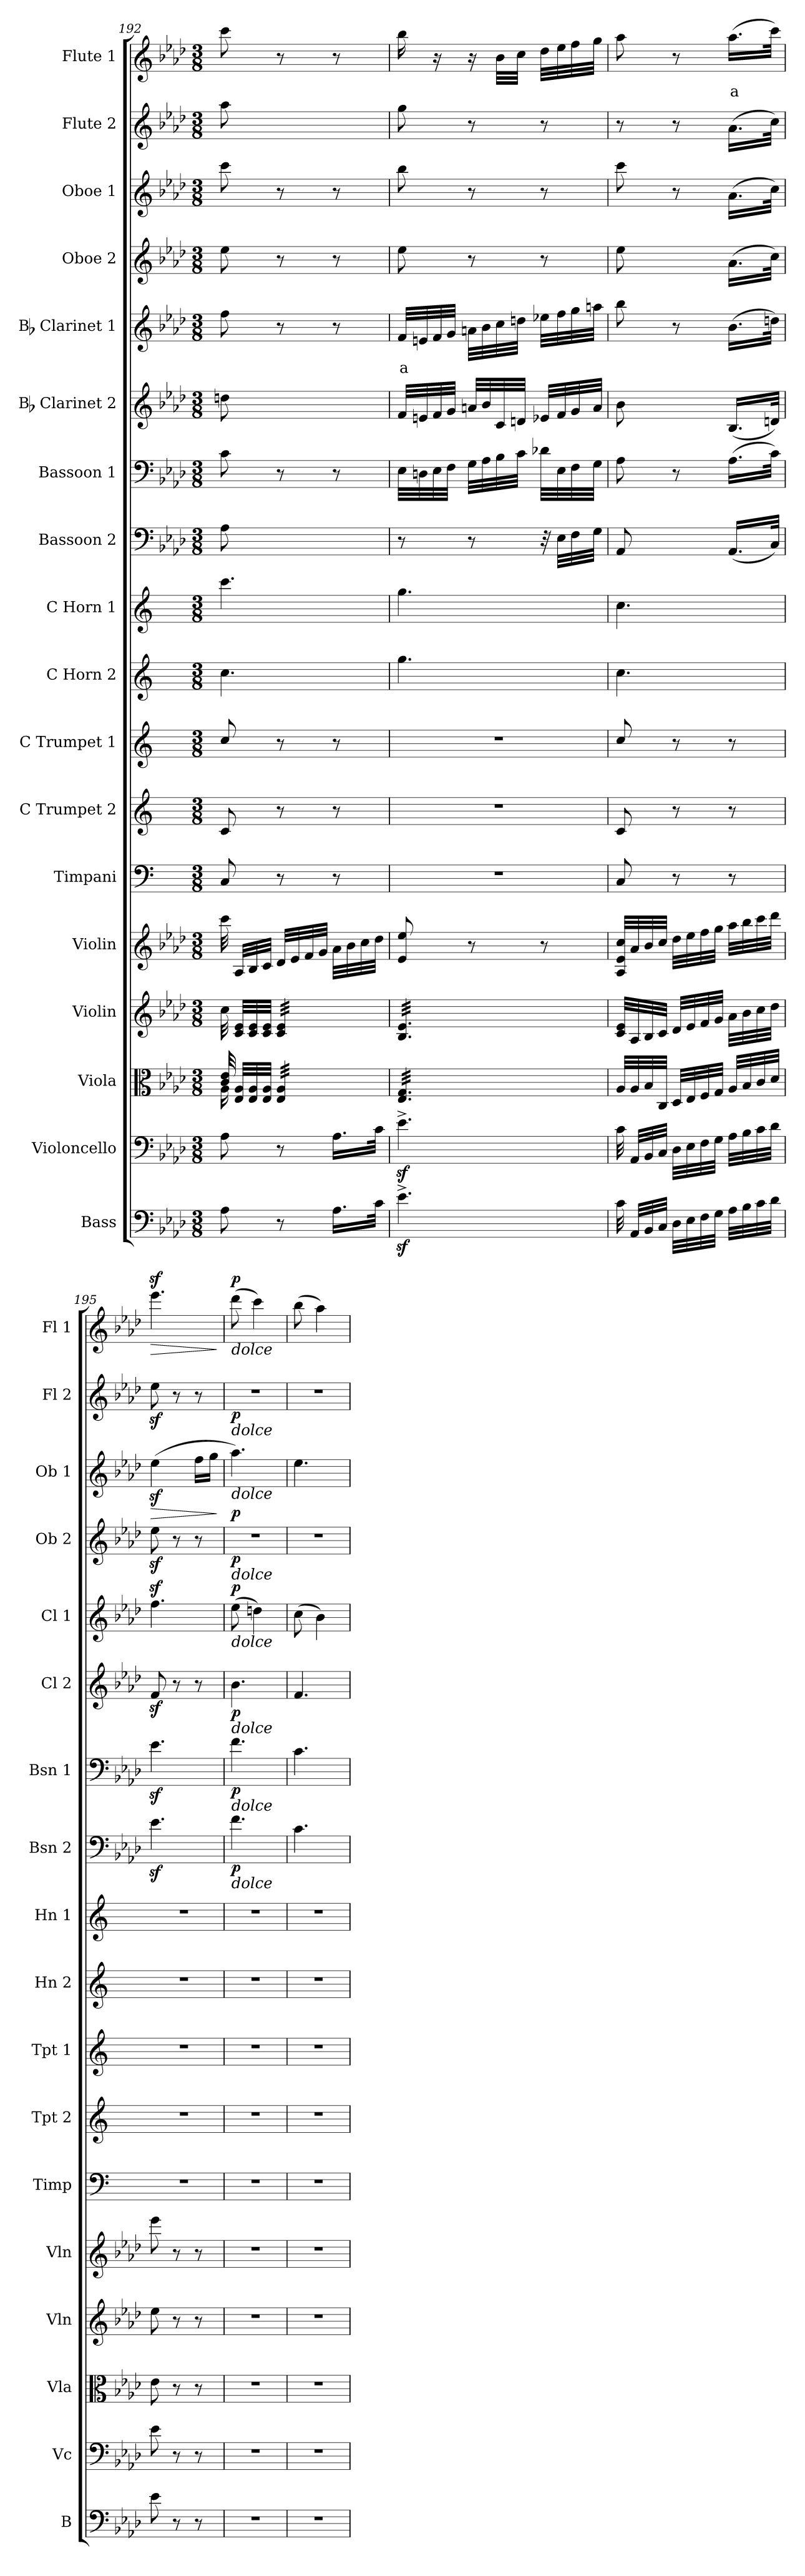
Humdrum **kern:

**kern	**kern	**kern	**kern	**kern	**kern	**kern	**kern	**kern	**kern	**kern	**dynam	**kern	**dynam	**kern	**dynam	**kern	**text	**dynam	**kern	**dynam	**kern	**dynam	**kern	**dynam	**kern	**text	**dynam
*part18	*part17	*part16	*part15	*part14	*part13	*part12	*part11	*part10	*part9	*part8	*part8	*part7	*part7	*part6	*part6	*part5	*part5	*part5	*part4	*part4	*part3	*part3	*part2	*part2	*part1	*part1	*part1
*staff18	*staff17	*staff16	*staff15	*staff14	*staff13	*staff12	*staff11	*staff10	*staff9	*staff8	*staff8	*staff7	*staff7	*staff6	*staff6	*staff5	*staff5	*staff5	*staff4	*staff4	*staff3	*staff3	*staff2	*staff2	*staff1	*staff1	*staff1
*I"Bass	*I"Violoncello	*I"Viola	*I"Violin	*I"Violin	*I"Timpani	*I"C Trumpet 2	*I"C Trumpet 1	*I"C Horn 2	*I"C Horn 1	*I"Bassoon 2	*	*I"Bassoon 1	*	*I"Bb Clarinet 2	*	*I"Bb Clarinet 1	*	*	*I"Oboe 2	*	*I"Oboe 1	*	*I"Flute 2	*	*I"Flute 1	*	*
*I'B	*I'Vc	*I'Vla	*I'Vln	*I'Vln	*I'Timp	*I'Tpt 2	*I'Tpt 1	*I'Hn 2	*I'Hn 1	*I'Bsn 2	*	*I'Bsn 1	*	*I'Cl 2	*	*I'Cl 1	*	*	*I'Ob 2	*	*I'Ob 1	*	*I'Fl 2	*	*I'Fl 1	*	*
!!LO:PB:g=z
*clefF4	*clefF4	*clefC3	*clefG2	*clefG2	*clefF4	*clefG2	*clefG2	*clefG2	*clefG2	*clefF4	*	*clefF4	*	*clefG2	*	*clefG2	*	*	*clefG2	*	*clefG2	*	*clefG2	*	*clefG2	*	*
*ITrd7c12	*	*	*	*	*	*	*	*ITrd7c12	*ITrd7c12	*	*	*	*	*ITrd1c2	*	*ITrd1c2	*	*	*	*	*	*	*	*	*	*	*
*k[b-e-a-d-]	*k[b-e-a-d-]	*k[b-e-a-d-]	*k[b-e-a-d-]	*k[b-e-a-d-]	*k[]	*k[]	*k[]	*k[]	*k[]	*k[b-e-a-d-]	*	*k[b-e-a-d-]	*	*k[b-e-a-d-g-c-]	*	*k[b-e-a-d-g-c-]	*	*	*k[b-e-a-d-]	*	*k[b-e-a-d-]	*	*k[b-e-a-d-]	*	*k[b-e-a-d-]	*	*
*M3/8	*M3/8	*M3/8	*M3/8	*M3/8	*M3/8	*M3/8	*M3/8	*M3/8	*M3/8	*M3/8	*	*M3/8	*	*M3/8	*	*M3/8	*	*	*M3/8	*	*M3/8	*	*M3/8	*	*M3/8	*	*
=192	=192	=192	=192	=192	=192	=192	=192	=192	=192	=192	=192	=192	=192	=192	=192	=192	=192	=192	=192	=192	=192	=192	=192	=192	=192	=192	=192
*	*	*^	*	*	*	*	*	*	*	*	*	*	*	*	*	*	*	*	*	*	*	*	*	*	*	*	*
8AA-	8A-	32c/ 32e-/	16A-	32cc	32ccc	8C	8c/	8cc/	4.c	4.cc	8A-	.	8c	.	8ccn	.	8ee-	.	.	8ee-\	.	8ccc\	.	8aa-	.	8ccc	.	.
.	.	32E-/ 32A-/LLL	.	32c/ 32e-/LLL	32A-LLL	.	.	.	.	.	.	.	.	.	.	.	.	.	.	.	.	.	.	.	.	.	.	.
.	.	32E-/ 32A-/	4ryy	32c/ 32e-/	32B-	.	.	.	.	.	.	.	.	.	.	.	.	.	.	.	.	.	.	.	.	.	.	.
.	.	32E-/ 32A-/JJJ	.	32c/ 32e-/JJJ	32cJJJ	.	.	.	.	.	.	.	.	.	.	.	.	.	.	.	.	.	.	.	.	.	.	.
*	*	*tremolo	*	*	*	*	*	*	*	*	*	*	*	*	*	*	*	*	*	*	*	*	*	*	*	*	*	*
*	*	*	*	*tremolo	*	*	*	*	*	*	*	*	*	*	*	*	*	*	*	*	*	*	*	*	*	*	*	*
8r	8r	32E-/ 32A-/LLL	.	32c/ 32e-/LLL	32d-LLL	8r	8r	8r	.	.	4ryy	.	8r	.	4ryy	.	8r	.	.	8r	.	8r	.	4ryy	.	8r	.	.
.	.	32E-/ 32A-/	.	32c/ 32e-/	32e-	.	.	.	.	.	.	.	.	.	.	.	.	.	.	.	.	.	.	.	.	.	.	.
.	.	32E-/ 32A-/	.	32c/ 32e-/	32f	.	.	.	.	.	.	.	.	.	.	.	.	.	.	.	.	.	.	.	.	.	.	.
.	.	32E-/ 32A-/	.	32c/ 32e-/	32gJJJ	.	.	.	.	.	.	.	.	.	.	.	.	.	.	.	.	.	.	.	.	.	.	.
16.AA-LL	16.A-LL	32E-/ 32A-/	.	32c/ 32e-/	32a-LLL	8r	8r	8r	.	.	.	.	8r	.	.	.	8r	.	.	8r	.	8r	.	.	.	8r	.	.
.	.	32E-/ 32A-/	.	32c/ 32e-/	32b-	.	.	.	.	.	.	.	.	.	.	.	.	.	.	.	.	.	.	.	.	.	.	.
.	.	32E-/ 32A-/	16ryy	32c/ 32e-/	32cc	.	.	.	.	.	.	.	.	.	.	.	.	.	.	.	.	.	.	.	.	.	.	.
32CJJk	32cJJk	32E-/ 32A-/JJJ	.	32c/ 32e-/JJJ	32dd-JJJ	.	.	.	.	.	.	.	.	.	.	.	.	.	.	.	.	.	.	.	.	.	.	.
*	*	*v	*v	*	*	*	*	*	*	*	*	*	*	*	*	*	*	*	*	*	*	*	*	*	*	*	*	*
=193	=193	=193	=193	=193	=193	=193	=193	=193	=193	=193	=193	=193	=193	=193	=193	=193	=193	=193	=193	=193	=193	=193	=193	=193	=193	=193	=193
!	!	!	!	!	!	!	!	!	!	!	!	!	!	!	!	!	!LO:LY:b	!	!	!	!	!	!	!	!	!	!
4.E-z<^	4.e-z<^	32E-/ 32G/LLL	32B-/ 32e-/LLL	8e-/ 8ee-/	4.r	4.r	4.r	4.g	4.g	8r	.	32E-LLL	.	32e-LLL	.	32e-LLL	a	.	8ee-\	.	8bb-\	.	8gg	.	16bb-	.	.
.	.	32E-/ 32G/	32B-/ 32e-/	.	.	.	.	.	.	.	.	32Dn	.	32d	.	32dn	.	.	.	.	.	.	.	.	.	.	.
.	.	32E-/ 32G/	32B-/ 32e-/	.	.	.	.	.	.	.	.	32E-	.	32e-	.	32e-	.	.	.	.	.	.	.	.	16r	.	.
.	.	32E-/ 32G/	32B-/ 32e-/	.	.	.	.	.	.	.	.	32FJJJ	.	32fJJJ	.	32fJJJ	.	.	.	.	.	.	.	.	.	.	.
.	.	32E-/ 32G/	32B-/ 32e-/	8r	.	.	.	.	.	8r	.	32GLLL	.	32gLLL	.	32gnLLL	.	.	8r	.	8r	.	8r	.	16r	.	.
.	.	32E-/ 32G/	32B-/ 32e-/	.	.	.	.	.	.	.	.	32A-	.	32a-	.	32a-	.	.	.	.	.	.	.	.	.	.	.
.	.	32E-/ 32G/	32B-/ 32e-/	.	.	.	.	.	.	.	.	32B-	.	32B-	.	32b-	.	.	.	.	.	.	.	.	32b-LLL	.	.
.	.	32E-/ 32G/	32B-/ 32e-/	.	.	.	.	.	.	.	.	32cJJJ	.	32cnJJJ	.	32ccnJJJ	.	.	.	.	.	.	.	.	32ccJJJ	.	.
.	.	32E-/ 32G/	32B-/ 32e-/	8r	.	.	.	.	.	32r	.	32d-XLLL	.	32d-XLLL	.	32dd-XLLL	.	.	8r	.	8r	.	8r	.	32dd-LLL	.	.
.	.	32E-/ 32G/	32B-/ 32e-/	.	.	.	.	.	.	32E-LLL	.	32E-	.	32e-	.	32ee-	.	.	.	.	.	.	.	.	32ee-	.	.
.	.	32E-/ 32G/	32B-/ 32e-/	.	.	.	.	.	.	32F	.	32F	.	32f	.	32ff	.	.	.	.	.	.	.	.	32ff	.	.
.	.	32E-/ 32G/JJJ	32B-/ 32e-/JJJ	.	.	.	.	.	.	32GJJJ	.	32GJJJ	.	32gJJJ	.	32ggnJJJ	.	.	.	.	.	.	.	.	32ggJJJ	.	.
*	*	*	*Xtremolo	*	*	*	*	*	*	*	*	*	*	*	*	*	*	*	*	*	*	*	*	*	*	*	*
*	*	*Xtremolo	*	*	*	*	*	*	*	*	*	*	*	*	*	*	*	*	*	*	*	*	*	*	*	*	*
=194	=194	=194	=194	=194	=194	=194	=194	=194	=194	=194	=194	=194	=194	=194	=194	=194	=194	=194	=194	=194	=194	=194	=194	=194	=194	=194	=194
32C	32c	32A-LLL	32c/ 32e-/LLL	32A-/ 32e-/ 32cc/LLL	8C	8c/	8cc/	4.c	4.c	8AA-	.	8A-	.	8a-	.	8aa-	.	.	8ee-	.	8ccc	.	8r	.	8aa-	.	.
32AAA-LLL	32AA-LLL	32A-	32A-	32a-	.	.	.	.	.	.	.	.	.	.	.	.	.	.	.	.	.	.	.	.	.	.	.
32BBB-	32BB-	32B-	32B-	32b-	.	.	.	.	.	.	.	.	.	.	.	.	.	.	.	.	.	.	.	.	.	.	.
32CCJJJ	32CJJJ	32CJJJ	32cJJJ	32ccJJJ	.	.	.	.	.	.	.	.	.	.	.	.	.	.	.	.	.	.	.	.	.	.	.
32DD-LLL	32D-LLL	32D-LLL	32d-LLL	32dd-LLL	8r	8r	8r	.	.	8ryy	.	8r	.	8ryy	.	8r	.	.	8ryy	.	8r	.	8r	.	8r	.	.
32EE-	32E-	32E-	32e-	32ee-	.	.	.	.	.	.	.	.	.	.	.	.	.	.	.	.	.	.	.	.	.	.	.
32FF	32F	32F	32f	32ff	.	.	.	.	.	.	.	.	.	.	.	.	.	.	.	.	.	.	.	.	.	.	.
32GGJJJ	32GJJJ	32GJJJ	32gJJJ	32ggJJJ	.	.	.	.	.	.	.	.	.	.	.	.	.	.	.	.	.	.	.	.	.	.	.
!	!	!	!	!	!	!	!	!	!	!	!	!	!	!	!	!	!	!	!	!	!	!	!	!	!	!LO:LY:b	!
32AA-LLL	32A-LLL	32A-LLL	32a-LLL	32aa-LLL	8r	8r	8r	.	.	(16.AA-LL	.	(16.A-LL	.	(16.A-LL	.	(16.a-LL	.	.	(16.a-LL	.	(16.a-LL	.	(16.a-LL	.	(16.aa-LL	a	.
32BB-	32B-	32B-	32b-	32bb-	.	.	.	.	.	.	.	.	.	.	.	.	.	.	.	.	.	.	.	.	.	.	.
32C	32c	32c	32cc	32ccc	.	.	.	.	.	.	.	.	.	.	.	.	.	.	.	.	.	.	.	.	.	.	.
32D-JJJ	32d-JJJ	32d-JJJ	32dd-JJJ	32ddd-JJJ	.	.	.	.	.	32CJJk)	.	32cJJk)	.	32cnJJk)	.	32ccnJJk)	.	.	32ccJJk)	.	32ccJJk)	.	32ccJJk)	.	32cccJJk)	.	.
=195	=195	=195	=195	=195	=195	=195	=195	=195	=195	=195	=195	=195	=195	=195	=195	=195	=195	=195	=195	=195	=195	=195	=195	=195	=195	=195	=195
!	!	!	!	!	!	!	!	!	!	!	!	!	!	!	!	!	!	!	!	!	!	!LO:HP:b	!	!	!	!	!LO:HP:b
8E-	8e-	8e-	8ee-	8eee-	4.r	4.r	4.r	4.r	4.r	4.e-z<	.	4.e-z<	.	8e-z<	.	4.ee-z<	.	.	8ee-z<	.	(4ee-z<	>	8ee-z<	.	4.eee-z<	.	>
8r	8r	8r	8r	8r	.	.	.	.	.	.	.	.	.	8r	.	.	.	.	8r	.	.	.	8r	.	.	.	.
8r	8r	8r	8r	8r	.	.	.	.	.	.	.	.	.	8r	.	.	.	.	8r	.	16ffLL	.	8r	.	.	.	.
.	.	.	.	.	.	.	.	.	.	.	.	.	.	.	.	.	.	.	.	.	16ggJJ	.	.	.	.	.	.
.	.	.	.	.	.	.	.	.	.	.	.	.	.	.	.	.	.	.	.	.	.	]	.	.	.	.	]
=196	=196	=196	=196	=196	=196	=196	=196	=196	=196	=196	=196	=196	=196	=196	=196	=196	=196	=196	=196	=196	=196	=196	=196	=196	=196	=196	=196
!	!	!	!	!	!	!	!	!	!	!	!	!	!	!	!	!	!	!	!	!	!	!	!	!	!LO:TX:b:i:t=dolce	!	!
!	!	!	!	!	!	!	!	!	!	!	!	!	!	!	!	!	!	!	!	!	!	!	!LO:TX:b:i:t=dolce	!	!	!	!
!	!	!	!	!	!	!	!	!	!	!	!	!	!	!	!	!	!	!	!	!	!LO:TX:b:i:t=dolce	!	!	!	!	!	!
!	!	!	!	!	!	!	!	!	!	!	!	!	!	!	!	!	!	!	!LO:TX:b:i:t=dolce	!	!	!	!	!	!	!	!
!	!	!	!	!	!	!	!	!	!	!	!	!	!	!	!	!LO:TX:b:i:t=dolce	!	!	!	!	!	!	!	!	!	!	!
!	!	!	!	!	!	!	!	!	!	!	!	!	!	!LO:TX:b:i:t=dolce	!	!	!	!	!	!	!	!	!	!	!	!	!
!	!	!	!	!	!	!	!	!	!	!	!	!LO:TX:b:i:t=dolce	!	!	!	!	!	!	!	!	!	!	!	!	!	!	!
!	!	!	!	!	!	!	!	!	!	!LO:TX:b:i:t=dolce	!	!	!	!	!	!	!	!	!	!	!	!	!	!	!	!	!
!	!	!	!	!	!	!	!	!	!	!	!LO:DY:b	!	!LO:DY:b	!	!LO:DY:b	!	!	!LO:DY:b	!	!LO:DY:b	!	!LO:DY:b	!	!LO:DY:b	!	!	!LO:DY:b
4.r	4.r	4.r	4.r	4.r	4.r	4.r	4.r	4.r	4.r	4.f	p	4.f	p	4.a-	p	(8dd-	.	p	4.r	p	4.aa-)	p	4.r	p	(8ddd-	.	p
.	.	.	.	.	.	.	.	.	.	.	.	.	.	.	.	4ccn)	.	.	.	.	.	.	.	.	4ccc)	.	.
=197	=197	=197	=197	=197	=197	=197	=197	=197	=197	=197	=197	=197	=197	=197	=197	=197	=197	=197	=197	=197	=197	=197	=197	=197	=197	=197	=197
4.r	4.r	4.r	4.r	4.r	4.r	4.r	4.r	4.r	4.r	4.c	.	4.c	.	4.e-	.	(8b-	.	.	4.r	.	4.ee-	.	4.r	.	(8bb-	.	.
.	.	.	.	.	.	.	.	.	.	.	.	.	.	.	.	4a-)	.	.	.	.	.	.	.	.	4aa-)	.	.
=	=	=	=	=	=	=	=	=	=	=	=	=	=	=	=	=	=	=	=	=	=	=	=	=	=	=	=
*-	*-	*-	*-	*-	*-	*-	*-	*-	*-	*-	*-	*-	*-	*-	*-	*-	*-	*-	*-	*-	*-	*-	*-	*-	*-	*-	*-
